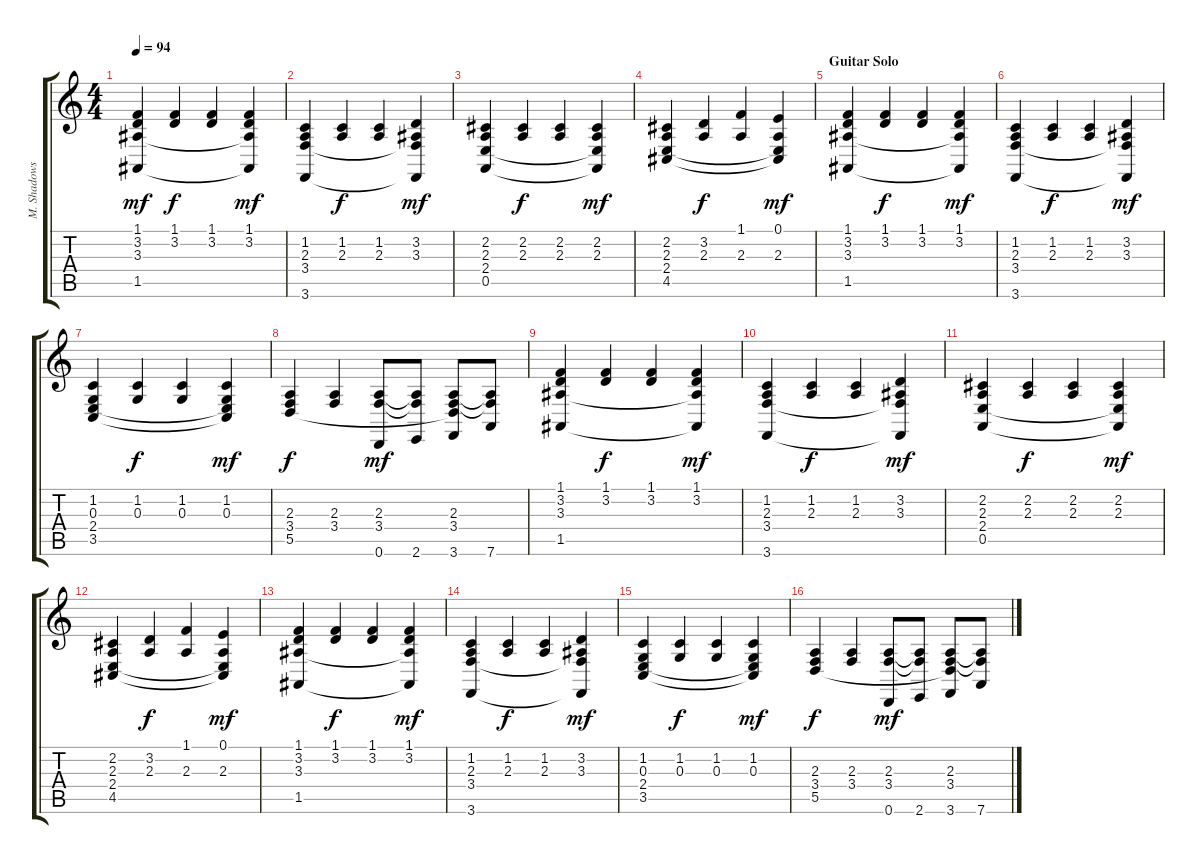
\track ("M. Shadows (Piano)" "M. Shadows") {instrument acousticgrandpiano}
\staff {score tabs}
\tuning (E4 B3 G3 D3 A2 D2) {hide}
\ts (4 4)
\tempo 94
\clef g2
\ks c
(1.1 3.2 3.3 1.5).4{dy mf} (1.1 3.2).4{dy f} (1.1 3.2).4 (1.1 3.2 3.3{t} 1.5{t}).4{dy mf} |
(1.2 2.3 3.4 3.6).4 (1.2 2.3).4{dy f} (1.2 2.3).4 (3.2 3.3 3.4{t} 3.6{t}).4{dy mf} |
(2.2 2.3 2.4 0.5).4 (2.2 2.3).4{dy f} (2.2 2.3).4 (2.2 2.3 2.4{t} 0.5{t}).4{dy mf} |
(2.2 2.3 2.4 4.5).4 (3.2 2.3).4{dy f} (1.1 2.3).4 (0.1 2.3 2.4{t} 4.5{t}).4{dy mf} |
\section ("" "Guitar Solo")
(1.1 3.2 3.3 1.5).4 (1.1 3.2).4{dy f} (1.1 3.2).4 (1.1 3.2 3.3{t} 1.5{t}).4{dy mf} |
(1.2 2.3 3.4 3.6).4 (1.2 2.3).4{dy f} (1.2 2.3).4 (3.2 3.3 3.4{t} 3.6{t}).4{dy mf} |
(1.2 0.3 2.4 3.5).4 (1.2 0.3).4{dy f} (1.2 0.3).4 (1.2 0.3 2.4{t} 3.5{t}).4{dy mf} |
(2.3 3.4 5.5).4{dy f} (2.3 3.4).4 (2.3 3.4 0.6).8{dy mf} (2.3{t} 3.4{t} 2.6).8 (2.3 3.4 5.5{t} 3.6).8 (2.3{t} 3.4{t} 7.6).8 |
(1.1 3.2 3.3 1.5).4 (1.1 3.2).4{dy f} (1.1 3.2).4 (1.1 3.2 3.3{t} 1.5{t}).4{dy mf} |
(1.2 2.3 3.4 3.6).4 (1.2 2.3).4{dy f} (1.2 2.3).4 (3.2 3.3 3.4{t} 3.6{t}).4{dy mf} |
(2.2 2.3 2.4 0.5).4 (2.2 2.3).4{dy f} (2.2 2.3).4 (2.2 2.3 2.4{t} 0.5{t}).4{dy mf} |
(2.2 2.3 2.4 4.5).4 (3.2 2.3).4{dy f} (1.1 2.3).4 (0.1 2.3 2.4{t} 4.5{t}).4{dy mf} |
(1.1 3.2 3.3 1.5).4 (1.1 3.2).4{dy f} (1.1 3.2).4 (1.1 3.2 3.3{t} 1.5{t}).4{dy mf} |
(1.2 2.3 3.4 3.6).4 (1.2 2.3).4{dy f} (1.2 2.3).4 (3.2 3.3 3.4{t} 3.6{t}).4{dy mf} |
(1.2 0.3 2.4 3.5).4 (1.2 0.3).4{dy f} (1.2 0.3).4 (1.2 0.3 2.4{t} 3.5{t}).4{dy mf} |
(2.3 3.4 5.5).4{dy f} (2.3 3.4).4 (2.3 3.4 0.6).8{dy mf} (2.3{t} 3.4{t} 2.6).8 (2.3 3.4 5.5{t} 3.6).8 (2.3{t} 3.4{t} 7.6).8
